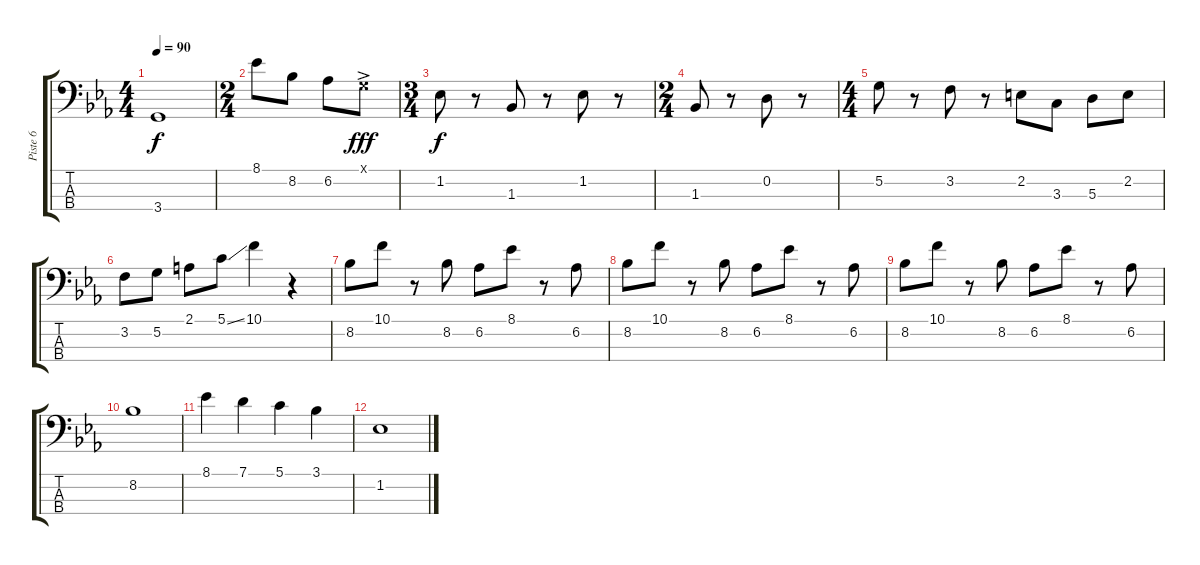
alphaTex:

\track ("Piste 6" "Piste 6") {instrument electricbassfinger}
\staff {score tabs}
\tuning (G2 D2 A1 E1) {hide}
\ts (4 4)
\tempo 90
\clef f4
\ks eb
3.4.1{dy f} |
\ts (2 4)
8.1.8 8.2.8 6.2.8 0.1{ac x}.8{dy fff} |
\ts (3 4)
1.2.8{dy f} r.8 1.3.8 r.8 1.2.8 r.8 |
\ts (2 4)
1.3.8 r.8 0.2.8 r.8 |
\ts (4 4)
5.2.8 r.8 3.2.8 r.8 2.2.8 3.3.8 5.3.8 2.2.8 |
3.2.8 5.2.8 2.1.8 5.1{ss}.8 10.1.4 r.4 |
8.2.8 10.1.8 r.8 8.2.8 6.2.8 8.1.8 r.8 6.2.8 |
8.2.8 10.1.8 r.8 8.2.8 6.2.8 8.1.8 r.8 6.2.8 |
8.2.8 10.1.8 r.8 8.2.8 6.2.8 8.1.8 r.8 6.2.8 |
8.2.1 |
8.1.4 7.1.4 5.1.4 3.1.4 |
1.2.1
